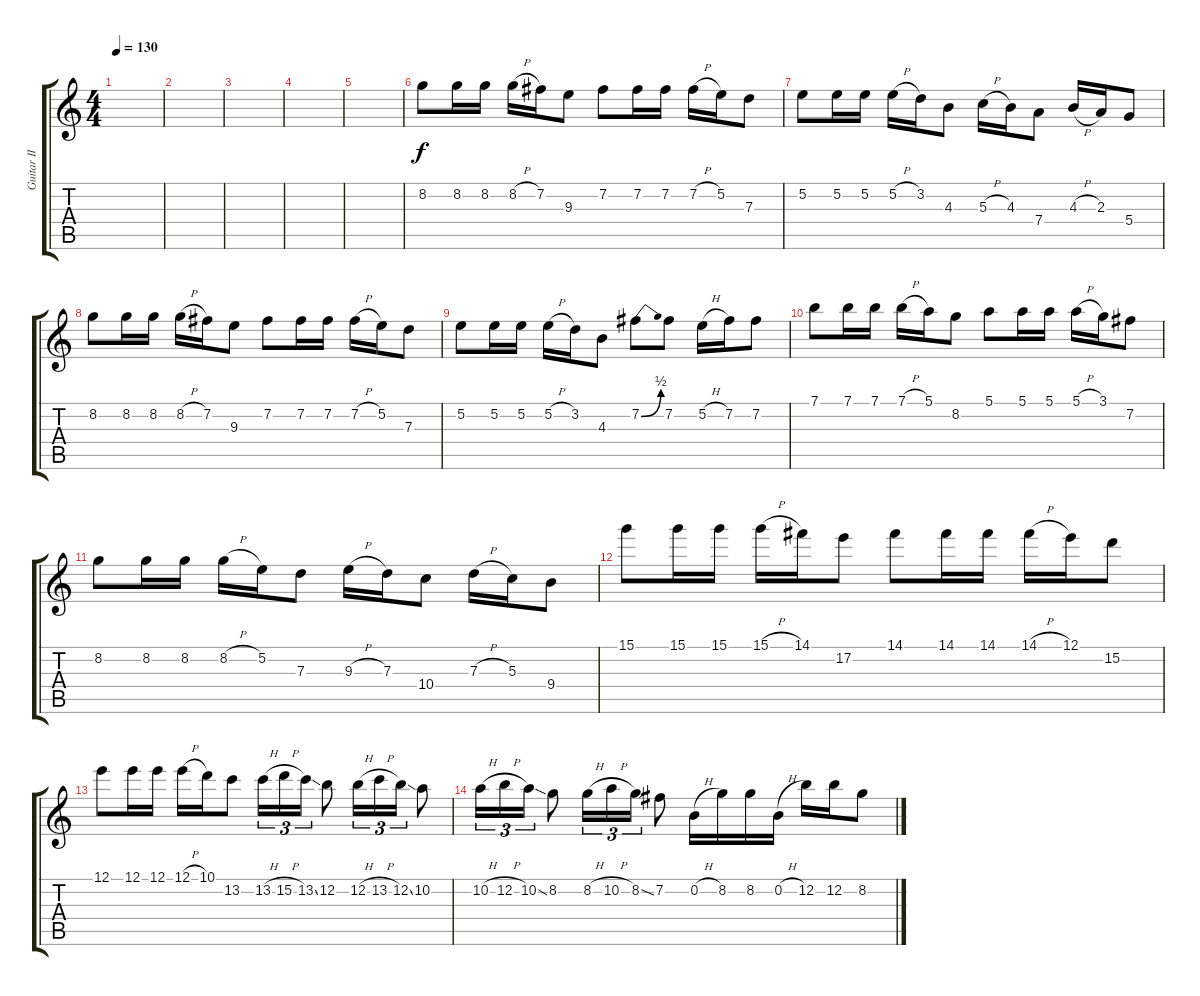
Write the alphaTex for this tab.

\track ("Guitar II" "Guitar II") {instrument distortionguitar}
\staff {score tabs}
\tuning (E4 B3 G3 D3 A2 E2) {hide}
\ts (4 4)
\tempo 130
\clef g2
\ks c
|
|
|
|
|
8.2.8 8.2.16 8.2.16 8.2{h}.16 7.2.16 9.3.8 7.2.8 7.2.16 7.2.16 7.2{h}.16 5.2.16 7.3.8 |
5.2.8 5.2.16 5.2.16 5.2{h}.16 3.2.16 4.3.8 5.3{h}.16 4.3.16 7.4.8 4.3{h}.16 2.3.16 5.4.8 |
8.2.8 8.2.16 8.2.16 8.2{h}.16 7.2.16 9.3.8 7.2.8 7.2.16 7.2.16 7.2{h}.16 5.2.16 7.3.8 |
5.2.8 5.2.16 5.2.16 5.2{h}.16 3.2.16 4.3.8 7.2{be (bend 0 0 60 2)}.8 7.2.8 5.2{h}.16 7.2.16 7.2.8 |
7.1.8 7.1.16 7.1.16 7.1{h}.16 5.1.16 8.2.8 5.1.8 5.1.16 5.1.16 5.1{h}.16 3.1.16 7.2.8 |
8.2.8 8.2.16 8.2.16 8.2{h}.16 5.2.16 7.3.8 9.3{h}.16 7.3.16 10.4.8 7.3{h}.16 5.3.16 9.4.8 |
15.1.8 15.1.16 15.1.16 15.1{h}.16 14.1.16 17.2.8 14.1.8 14.1.16 14.1.16 14.1{h}.16 12.1.16 15.2.8 |
12.1.8 12.1.16 12.1.16 12.1{h}.16 10.1.16 13.2.8 13.2{h}.16{tu (3 2)} 15.2{h}.16{tu (3 2)} 13.2{ss}.16{tu (3 2)} 12.2.8 12.2{h}.16{tu (3 2)} 13.2{h}.16{tu (3 2)} 12.2{ss}.16{tu (3 2)} 10.2.8 |
10.2{h}.16{tu (3 2)} 12.2{h}.16{tu (3 2)} 10.2{ss}.16{tu (3 2)} 8.2.8 8.2{h}.16{tu (3 2)} 10.2{h}.16{tu (3 2)} 8.2{ss}.16{tu (3 2)} 7.2.8 0.2{h}.16 8.2.16 8.2.16 0.2{h}.16 12.2.16 12.2.16 8.2.8
